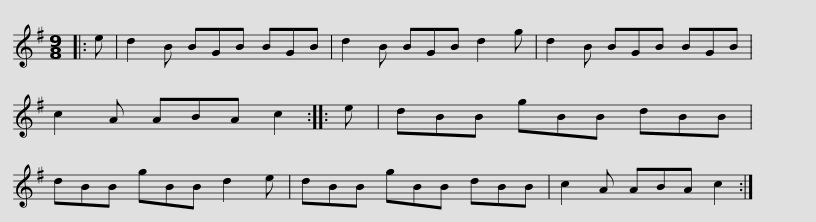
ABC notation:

X:1
L:1/8
M:9/8
I:linebreak $
K:Emin
V:1 treble
V:1
|: e | d2 B BGB BGB | d2 B BGB d2 g | d2 B BGB BGB | c2 A ABA c2 :: %5
 e | dBB gBB dBB |$ dBB gBB d2 e | dBB gBB dBB | c2 A ABA c2 :| %10
